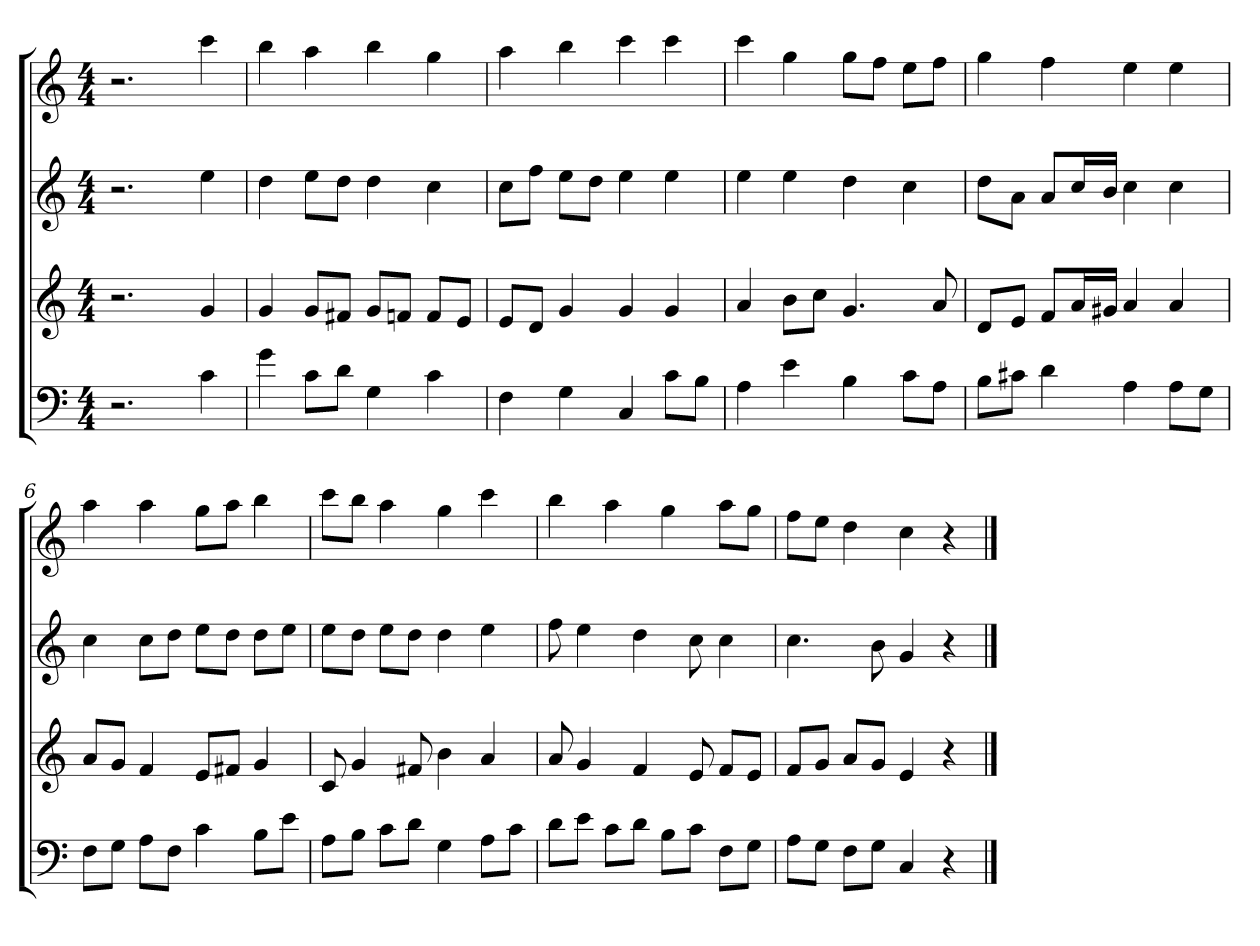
**kern	**kern	**kern	**kern
*part4	*part3	*part2	*part1
*staff4	*staff3	*staff2	*staff1
*clefF4	*clefG2	*clefG2	*clefG2
*k[]	*k[]	*k[]	*k[]
*C:	*C:	*C:	*C:
*M4/4	*M4/4	*M4/4	*M4/4
=1	=1	=1	=1
2.r	2.r	2.r	2.r
4c	4g	4ee	4ccc
=2	=2	=2	=2
4g	4g	4dd	4bb
8c\L	8g/L	8ee\L	4aa
8d\J	8f#X/J	8dd\J	.
4G	8g/L	4dd	4bb
.	8fn/J	.	.
4c	8f/L	4cc	4gg
.	8e/J	.	.
=3	=3	=3	=3
4F	8e/L	8cc\L	4aa
.	8d/J	8ff\J	.
4G	4g	8ee\L	4bb
.	.	8dd\J	.
4C	4g	4ee	4ccc
8c\L	4g	4ee	4ccc
8B\J	.	.	.
=4	=4	=4	=4
4A	4a	4ee	4ccc
4e	8b\L	4ee	4gg
.	8cc\J	.	.
4B	4.g	4dd	8gg\L
.	.	.	8ff\J
8c\L	.	4cc	8ee\L
8A\J	8a	.	8ff\J
=5	=5	=5	=5
8B\L	8d/L	8dd\L	4gg
8c#X\J	8e/J	8a\J	.
4d	8f/L	8a/L	4ff
.	16a/L	16cc/L	.
.	16g#X/JJ	16b/JJ	.
4A	4a	4cc	4ee
8A\L	4a	4cc	4ee
8G\J	.	.	.
=6	=6	=6	=6
8F\L	8a/L	4cc	4aa
8G\J	8g/J	.	.
8A\L	4f	8cc\L	4aa
8F\J	.	8dd\J	.
4c	8e/L	8ee\L	8gg\L
.	8f#X/J	8dd\J	8aa\J
8B\L	4g	8dd\L	4bb
8e\J	.	8ee\J	.
=7	=7	=7	=7
8A\L	8c	8ee\L	8ccc\L
8B\J	4g	8dd\J	8bb\J
8c\L	.	8ee\L	4aa
8d\J	8f#X	8dd\J	.
4G	4b	4dd	4gg
8A\L	4a	4ee	4ccc
8c\J	.	.	.
=8	=8	=8	=8
8d\L	8a	8ff	4bb
8e\J	4g	4ee	.
8c\L	.	.	4aa
8d\J	4f	4dd	.
8B\L	.	.	4gg
8c\J	8e	8cc	.
8F\L	8f/L	4cc	8aa\L
8G\J	8e/J	.	8gg\J
=9	=9	=9	=9
8A\L	8f/L	4.cc	8ff\L
8G\J	8g/J	.	8ee\J
8F\L	8a/L	.	4dd
8G\J	8g/J	8b	.
4C	4e	4g	4cc
4r	4r	4r	4r
==	==	==	==
*-	*-	*-	*-
